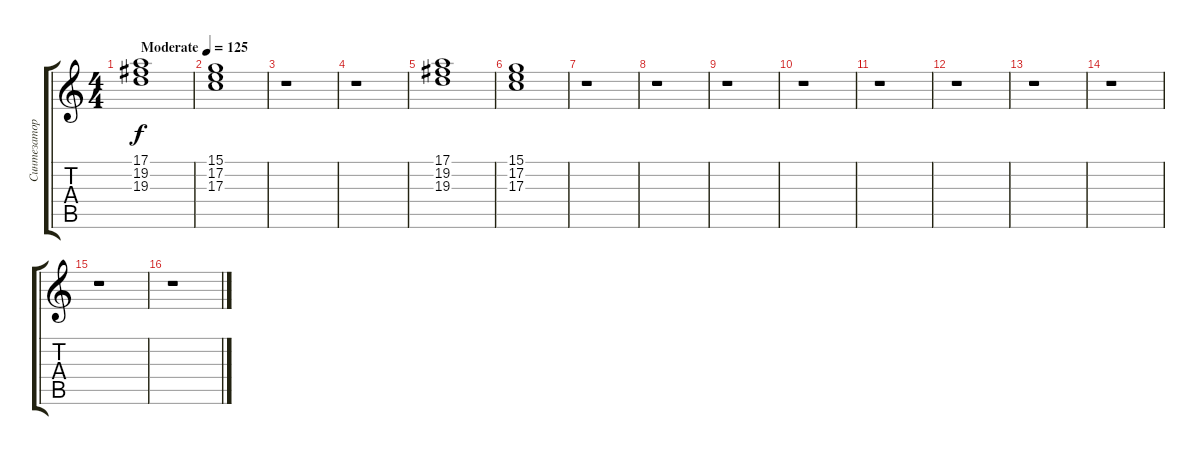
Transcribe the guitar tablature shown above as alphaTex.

\track ("Синтезатор" "Синтезатор") {instrument rockorgan}
\staff {score tabs}
\tuning (E4 B3 G3 D3 A2 E2) {hide}
\ts (4 4)
\tempo (125 "Moderate")
\clef g2
\ks c
(17.1 19.2 19.3).1{dy f instrument rockorgan} |
(15.1 17.2 17.3).1 |
r.1 |
r.1 |
(17.1 19.2 19.3).1 |
(15.1 17.2 17.3).1 |
r.1 |
r.1 |
r.1 |
r.1 |
r.1 |
r.1 |
r.1 |
r.1 |
r.1 |
r.1
